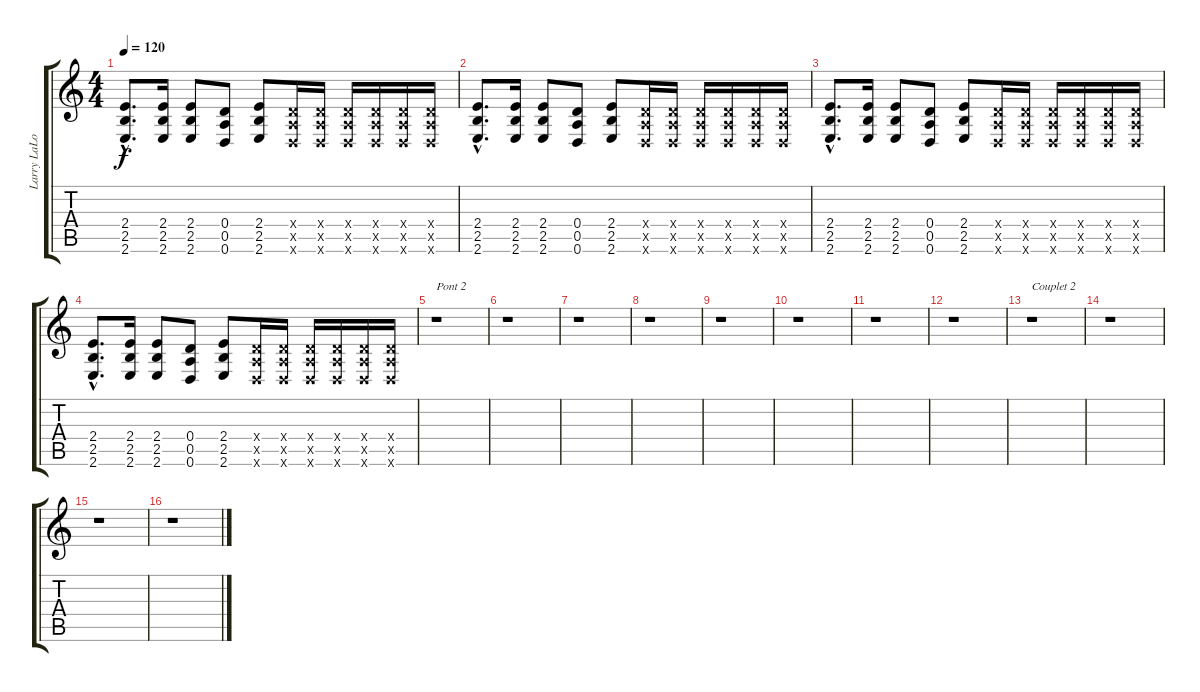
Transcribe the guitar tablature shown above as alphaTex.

\track ("Larry LaLonde" "Larry LaLo") {instrument overdrivenguitar}
\staff {score tabs}
\tuning (E4 B3 G3 D3 A2 D2) {hide}
\ts (4 4)
\tempo 120
\clef g2
\ks c
(2.4{hac} 2.5{hac} 2.6{hac}).8{d dy f} (2.4 2.5 2.6).16 (2.4 2.5 2.6).8 (0.4 0.5 0.6).8 (2.4 2.5 2.6).8 (0.4{x} 0.5{x} 0.6{x}).16 (0.4{x} 0.5{x} 0.6{x}).16 (0.4{x} 0.5{x} 0.6{x}).16 (0.4{x} 0.5{x} 0.6{x}).16 (0.4{x} 0.5{x} 0.6{x}).16 (0.4{x} 0.5{x} 0.6{x}).16 |
(2.4{hac} 2.5{hac} 2.6{hac}).8{d} (2.4 2.5 2.6).16 (2.4 2.5 2.6).8 (0.4 0.5 0.6).8 (2.4 2.5 2.6).8 (0.4{x} 0.5{x} 0.6{x}).16 (0.4{x} 0.5{x} 0.6{x}).16 (0.4{x} 0.5{x} 0.6{x}).16 (0.4{x} 0.5{x} 0.6{x}).16 (0.4{x} 0.5{x} 0.6{x}).16 (0.4{x} 0.5{x} 0.6{x}).16 |
(2.4{hac} 2.5{hac} 2.6{hac}).8{d} (2.4 2.5 2.6).16 (2.4 2.5 2.6).8 (0.4 0.5 0.6).8 (2.4 2.5 2.6).8 (0.4{x} 0.5{x} 0.6{x}).16 (0.4{x} 0.5{x} 0.6{x}).16 (0.4{x} 0.5{x} 0.6{x}).16 (0.4{x} 0.5{x} 0.6{x}).16 (0.4{x} 0.5{x} 0.6{x}).16 (0.4{x} 0.5{x} 0.6{x}).16 |
(2.4{hac} 2.5{hac} 2.6{hac}).8{d} (2.4 2.5 2.6).16 (2.4 2.5 2.6).8 (0.4 0.5 0.6).8 (2.4 2.5 2.6).8 (0.4{x} 0.5{x} 0.6{x}).16 (0.4{x} 0.5{x} 0.6{x}).16 (0.4{x} 0.5{x} 0.6{x}).16 (0.4{x} 0.5{x} 0.6{x}).16 (0.4{x} 0.5{x} 0.6{x}).16 (0.4{x} 0.5{x} 0.6{x}).16 |
r.1{txt "Pont 2"} |
r.1 |
r.1 |
r.1 |
r.1 |
r.1 |
r.1 |
r.1 |
r.1{txt "Couplet 2"} |
r.1 |
r.1 |
r.1
